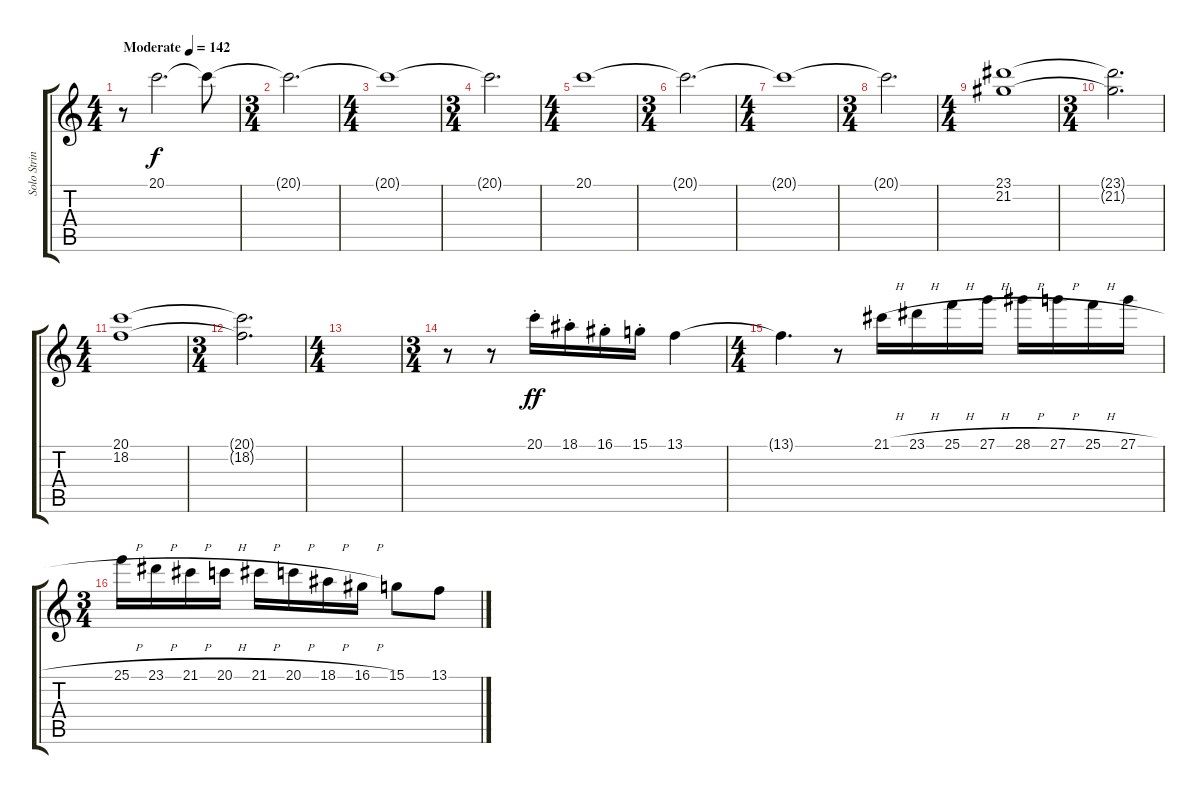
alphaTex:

\track ("Solo Strings" "Solo Strin") {instrument stringensemble2}
\staff {score tabs}
\tuning (E4 B3 G3 D3 A2 E2) {hide}
\ts (4 4)
\tempo (142 "Moderate")
\clef g2
\ks c
r.8{dy f instrument stringensemble2} 20.1.2{d} 20.1{t}.8 |
\ts (3 4)
20.1{t}.2{d} |
\ts (4 4)
20.1{t}.1 |
\ts (3 4)
20.1{t}.2{d} |
\ts (4 4)
20.1.1 |
\ts (3 4)
20.1{t}.2{d} |
\ts (4 4)
20.1{t}.1 |
\ts (3 4)
20.1{t}.2{d} |
\ts (4 4)
(23.1 21.2).1 |
\ts (3 4)
(23.1{t} 21.2{t}).2{d} |
\ts (4 4)
(20.1 18.2).1 |
\ts (3 4)
(20.1{t} 18.2{t}).2{d} |
\ts (4 4)
|
\ts (3 4)
r.8 r.8 20.1{st}.16{dy ff} 18.1{st}.16 16.1{st}.16 15.1{st}.16 13.1.4 |
\ts (4 4)
13.1{t}.4{d} r.8 21.1{h}.16 23.1{h}.16 25.1{h}.16 27.1{h}.16 28.1{h}.16 27.1{h}.16 25.1{h}.16 27.1{h}.16 |
\ts (3 4)
25.1{h}.16 23.1{h}.16 21.1{h}.16 20.1{h}.16 21.1{h}.16 20.1{h}.16 18.1{h}.16 16.1{h}.16 15.1.8 13.1.8
